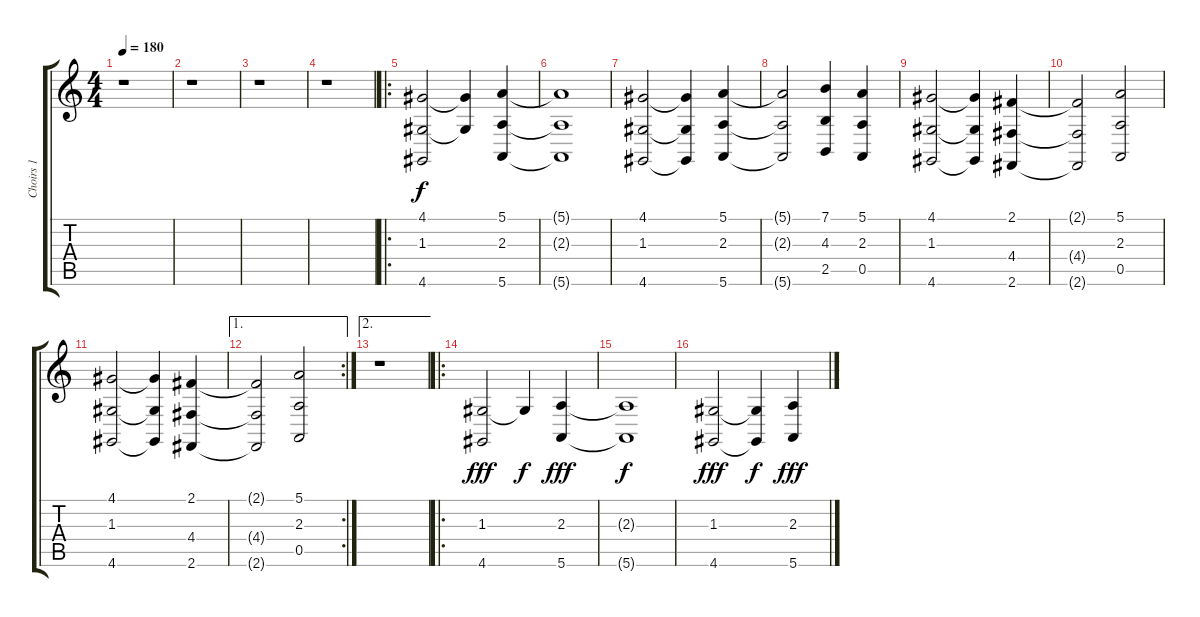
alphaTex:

\track ("Choirs 1" "Choirs 1") {instrument violin}
\staff {score tabs}
\tuning (E4 B3 G3 D3 A2 E2) {hide}
\ts (4 4)
\tempo 180
\clef g2
\ks c
r.1{dy f} |
r.1 |
r.1 |
r.1 |
\ro
(4.1 1.3 4.6).2{volume 13 balance 16 instrument choiraahs} (4.1{t} 1.3{t}).4 (5.1 2.3 5.6).4 |
(5.1{t} 2.3{t} 5.6{t}).1 |
(4.1 1.3 4.6).2 (4.1{t} 1.3{t} 4.6{t}).4 (5.1 2.3 5.6).4 |
(5.1{t} 2.3{t} 5.6{t}).2 (7.1 4.3 2.5).4 (5.1 2.3 0.5).4 |
(4.1 1.3 4.6).2 (4.1{t} 1.3{t} 4.6{t}).4 (2.1 4.4 2.6).4 |
(2.1{t} 4.4{t} 2.6{t}).2 (5.1 2.3 0.5).2 |
(4.1 1.3 4.6).2 (4.1{t} 1.3{t} 4.6{t}).4 (2.1 4.4 2.6).4 |
\ae 1
\rc 2
(2.1{t} 4.4{t} 2.6{t}).2 (5.1 2.3 0.5).2 |
\ae 2
r.1 |
\ro
(1.3 4.6).2{dy fff volume 15 balance 16 instrument choiraahs} 1.3{t}.4{dy f} (2.3 5.6).4{dy fff} |
(2.3{t} 5.6{t}).1{dy f} |
(1.3 4.6).2{dy fff} (1.3{t} 4.6{t}).4{dy f} (2.3 5.6).4{dy fff}
